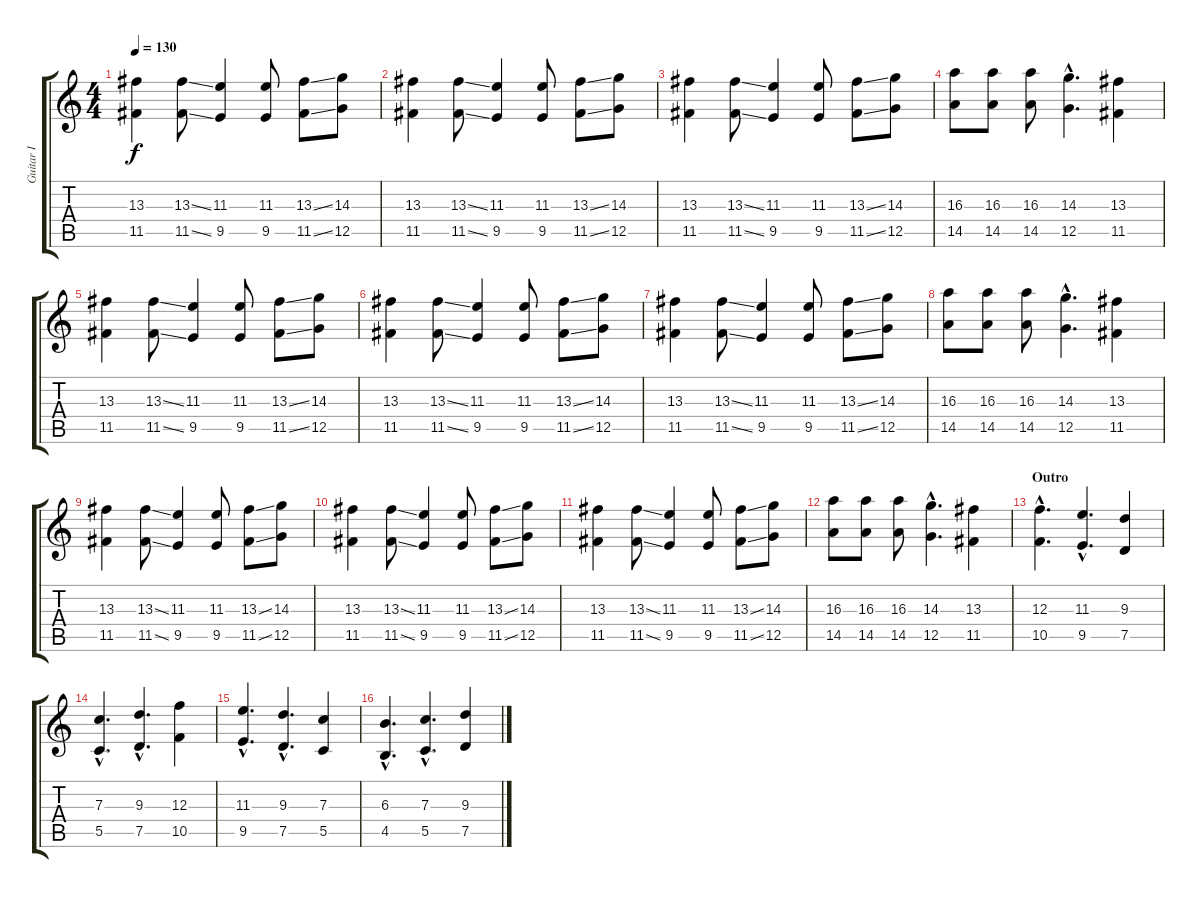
\track ("Guitar I" "Guitar I") {instrument distortionguitar}
\staff {score tabs}
\tuning (D4 A3 F3 C3 G2 D2) {hide}
\ts (4 4)
\tempo 130
\clef g2
\ks c
(13.3 11.5).4{dy f} (13.3{ss} 11.5{ss}).8 (11.3 9.5).4 (11.3 9.5).8 (13.3{ss} 11.5{ss}).8 (14.3 12.5).8 |
(13.3 11.5).4 (13.3{ss} 11.5{ss}).8 (11.3 9.5).4 (11.3 9.5).8 (13.3{ss} 11.5{ss}).8 (14.3 12.5).8 |
(13.3 11.5).4 (13.3{ss} 11.5{ss}).8 (11.3 9.5).4 (11.3 9.5).8 (13.3{ss} 11.5{ss}).8 (14.3 12.5).8 |
(16.3 14.5).8 (16.3 14.5).8 (16.3 14.5).8 (14.3{hac} 12.5{hac}).4{d} (13.3 11.5).4 |
(13.3 11.5).4 (13.3{ss} 11.5{ss}).8 (11.3 9.5).4 (11.3 9.5).8 (13.3{ss} 11.5{ss}).8 (14.3 12.5).8 |
(13.3 11.5).4 (13.3{ss} 11.5{ss}).8 (11.3 9.5).4 (11.3 9.5).8 (13.3{ss} 11.5{ss}).8 (14.3 12.5).8 |
(13.3 11.5).4 (13.3{ss} 11.5{ss}).8 (11.3 9.5).4 (11.3 9.5).8 (13.3{ss} 11.5{ss}).8 (14.3 12.5).8 |
(16.3 14.5).8 (16.3 14.5).8 (16.3 14.5).8 (14.3{hac} 12.5{hac}).4{d} (13.3 11.5).4 |
(13.3 11.5).4 (13.3{ss} 11.5{ss}).8 (11.3 9.5).4 (11.3 9.5).8 (13.3{ss} 11.5{ss}).8 (14.3 12.5).8 |
(13.3 11.5).4 (13.3{ss} 11.5{ss}).8 (11.3 9.5).4 (11.3 9.5).8 (13.3{ss} 11.5{ss}).8 (14.3 12.5).8 |
(13.3 11.5).4 (13.3{ss} 11.5{ss}).8 (11.3 9.5).4 (11.3 9.5).8 (13.3{ss} 11.5{ss}).8 (14.3 12.5).8 |
(16.3 14.5).8 (16.3 14.5).8 (16.3 14.5).8 (14.3{hac} 12.5{hac}).4{d} (13.3 11.5).4 |
\section ("" "Outro")
(12.3{hac} 10.5{hac}).4{d} (11.3{hac} 9.5{hac}).4{d} (9.3 7.5).4 |
(7.3{hac} 5.5{hac}).4{d} (9.3{hac} 7.5{hac}).4{d} (12.3 10.5).4 |
(11.3{hac} 9.5{hac}).4{d} (9.3{hac} 7.5{hac}).4{d} (7.3 5.5).4 |
(6.3{hac} 4.5{hac}).4{d} (7.3{hac} 5.5{hac}).4{d} (9.3 7.5).4
